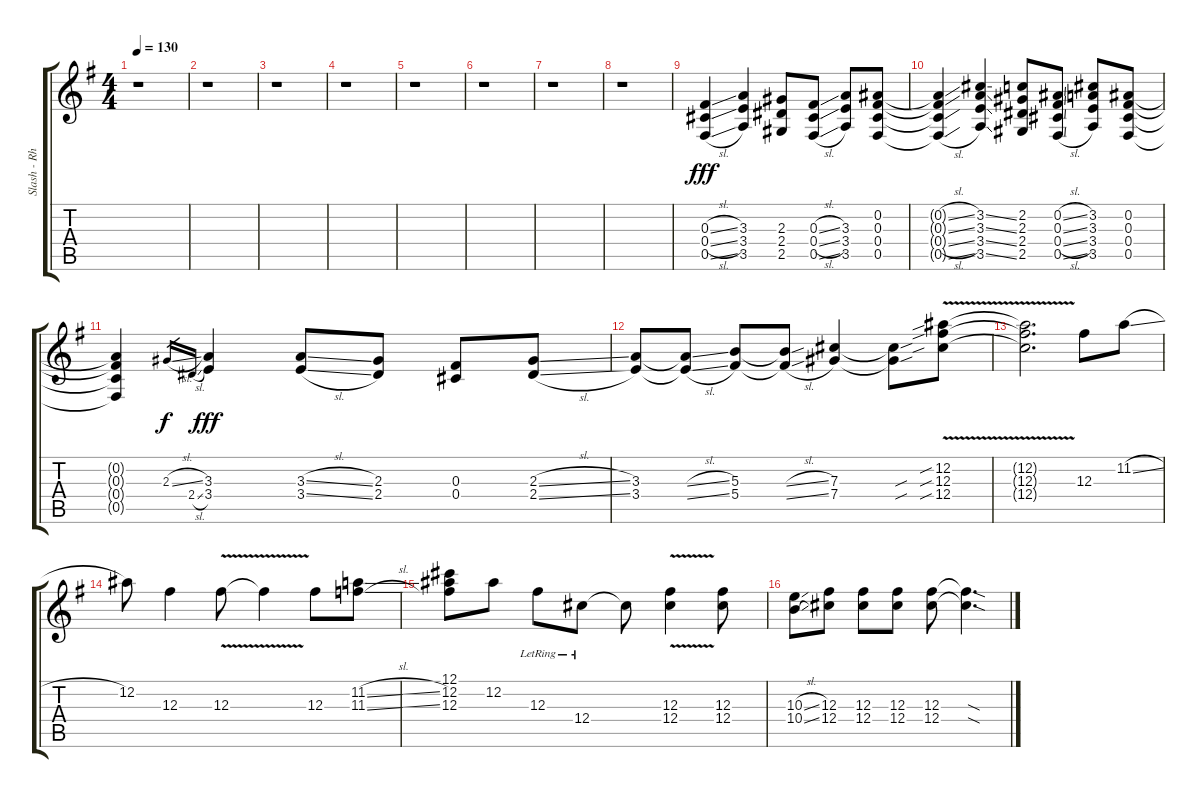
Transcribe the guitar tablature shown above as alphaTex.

\track ("Slash - Rhytm Guitar" "Slash - Rh") {instrument distortionguitar}
\staff {score tabs}
\tuning (Db4 Bb3 Gb3 Db3 Gb2 Db2) {hide}
\ts (4 4)
\tempo 130
\clef g2
\ks g
r.1{dy fff instrument distortionguitar} |
r.1 |
r.1 |
r.1 |
r.1 |
r.1 |
r.1 |
r.1 |
(0.3{sl} 0.4{sl} 0.5{sl}).4 (3.3 3.4 3.5).4 (2.3 2.4 2.5).8 (0.3{sl} 0.4{sl} 0.5{sl}).8 (3.3 3.4 3.5).8 (0.2 0.3 0.4 0.5).8 |
(0.2{sl t} 0.3{sl t} 0.4{sl t} 0.5{sl t}).4 (3.2{ss} 3.3{ss} 3.4{ss} 3.5{ss}).4 (2.2 2.3 2.4 2.5).8 (0.2{sl} 0.3{sl} 0.4{sl} 0.5{sl}).8 (3.2 3.3 3.4 3.5).8 (0.2 0.3 0.4 0.5).8 |
(0.2{t} 0.3{t} 0.4{t} 0.5{t}).4 2.3{sl}.16{gr dy f} 2.4{sl}.16{gr} (3.3 3.4).4{dy fff} (3.3{sl} 3.4{sl}).8 (2.3 2.4).8 (0.3 0.4).8 (2.3{sl} 2.4{sl}).8 |
(3.3 3.4).8 (3.3{sl t} 3.4{sl t}).8 (5.3 5.4).8 (5.3{sl t} 5.4{sl t}).8 (7.3 7.4).4 (7.3{sou t} 7.4{sou t}).8 (12.2{sib} 12.3{v sib} 12.4{v sib}).8 |
(12.2{t} 12.3{t} 12.4{t}).2{d} 12.3.8 11.2{sl}.8 |
12.2.8 12.3.4 12.3{v}.8 12.3{t}.4 12.3.8 (11.2{sl} 11.3{sl}).8 |
(12.1 12.2 12.3).8 12.2.8 12.3{lr}.8 12.4{lr}.8 12.4{t}.8 (12.3{v} 12.4{v}).4 (12.3 12.4).8 |
(10.3{sl} 10.4{sl}).8 (12.3 12.4).8 (12.3 12.4).8 (12.3 12.4).8 (12.3 12.4).8 (12.3{sod t} 12.4{sod t}).4{d}
